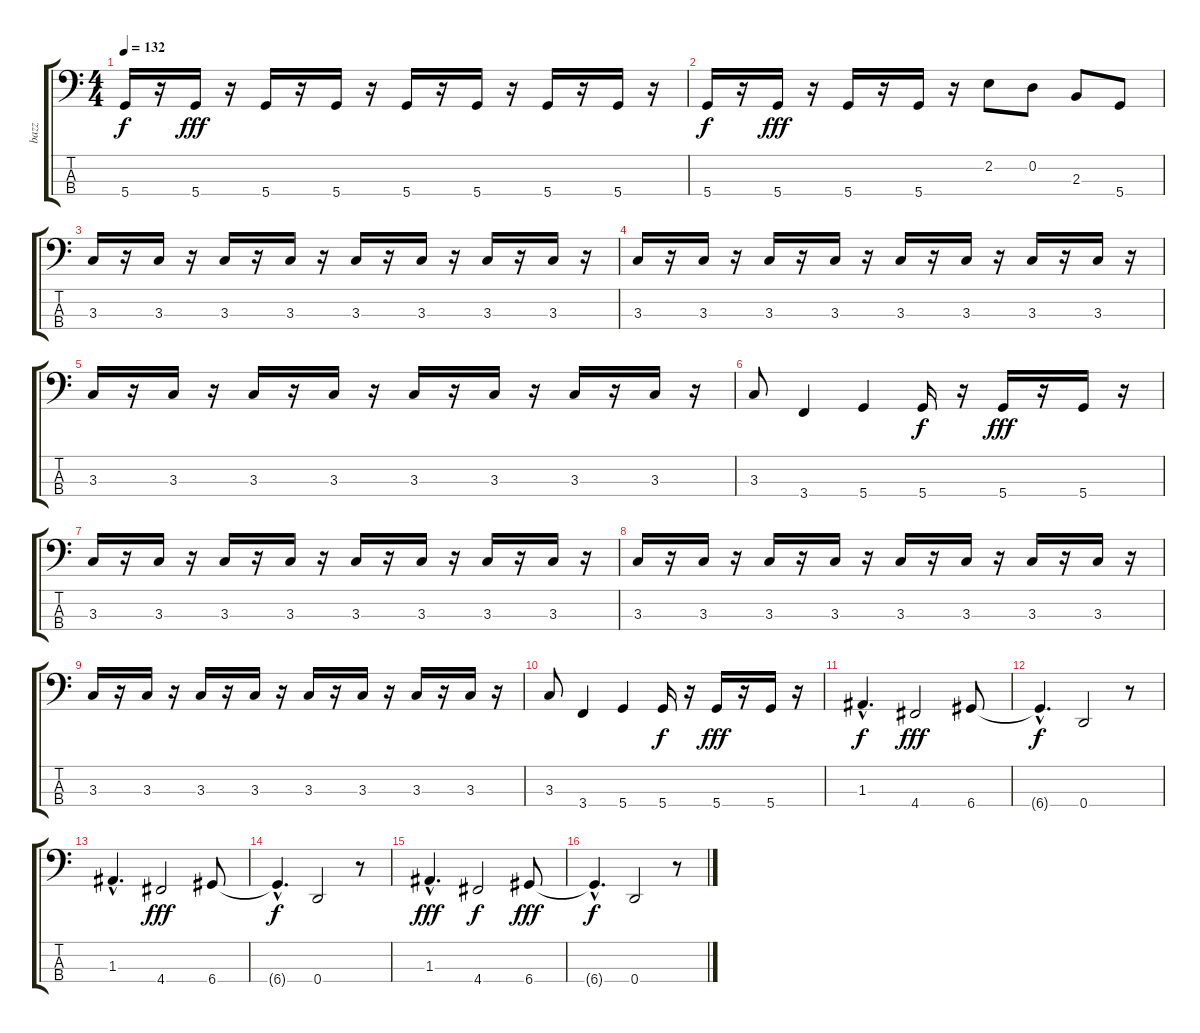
\track ("bazz" "bazz") {instrument electricbassfinger}
\staff {score tabs}
\tuning (G2 D2 A1 D1) {hide}
\ts (4 4)
\tempo 132
\clef f4
\ks c
5.4{t}.16{dy f} r.16 5.4.16{dy fff} r.16 5.4.16 r.16 5.4.16 r.16 5.4.16 r.16 5.4.16 r.16 5.4.16 r.16 5.4.16 r.16 |
5.4.16{dy f} r.16 5.4.16{dy fff} r.16 5.4.16 r.16 5.4.16 r.16 2.2.8 0.2.8 2.3.8 5.4.8 |
3.3.16 r.16 3.3.16 r.16 3.3.16 r.16 3.3.16 r.16 3.3.16 r.16 3.3.16 r.16 3.3.16 r.16 3.3.16 r.16 |
3.3.16 r.16 3.3.16 r.16 3.3.16 r.16 3.3.16 r.16 3.3.16 r.16 3.3.16 r.16 3.3.16 r.16 3.3.16 r.16 |
3.3.16 r.16 3.3.16 r.16 3.3.16 r.16 3.3.16 r.16 3.3.16 r.16 3.3.16 r.16 3.3.16 r.16 3.3.16 r.16 |
3.3.8 3.4.4 5.4.4 5.4.16{dy f} r.16 5.4.16{dy fff} r.16 5.4.16 r.16 |
3.3.16 r.16 3.3.16 r.16 3.3.16 r.16 3.3.16 r.16 3.3.16 r.16 3.3.16 r.16 3.3.16 r.16 3.3.16 r.16 |
3.3.16 r.16 3.3.16 r.16 3.3.16 r.16 3.3.16 r.16 3.3.16 r.16 3.3.16 r.16 3.3.16 r.16 3.3.16 r.16 |
3.3.16 r.16 3.3.16 r.16 3.3.16 r.16 3.3.16 r.16 3.3.16 r.16 3.3.16 r.16 3.3.16 r.16 3.3.16 r.16 |
3.3.8 3.4.4 5.4.4 5.4.16{dy f} r.16 5.4.16{dy fff} r.16 5.4.16 r.16 |
1.3{hac}.4{d dy f} 4.4.2{dy fff} 6.4.8 |
6.4{hac t}.4{d dy f} 0.4.2 r.8 |
1.3{hac}.4{d} 4.4.2{dy fff} 6.4.8 |
6.4{hac t}.4{d dy f} 0.4.2 r.8 |
1.3{hac}.4{d dy fff} 4.4.2{dy f} 6.4.8{dy fff} |
6.4{hac t}.4{d dy f} 0.4.2 r.8
